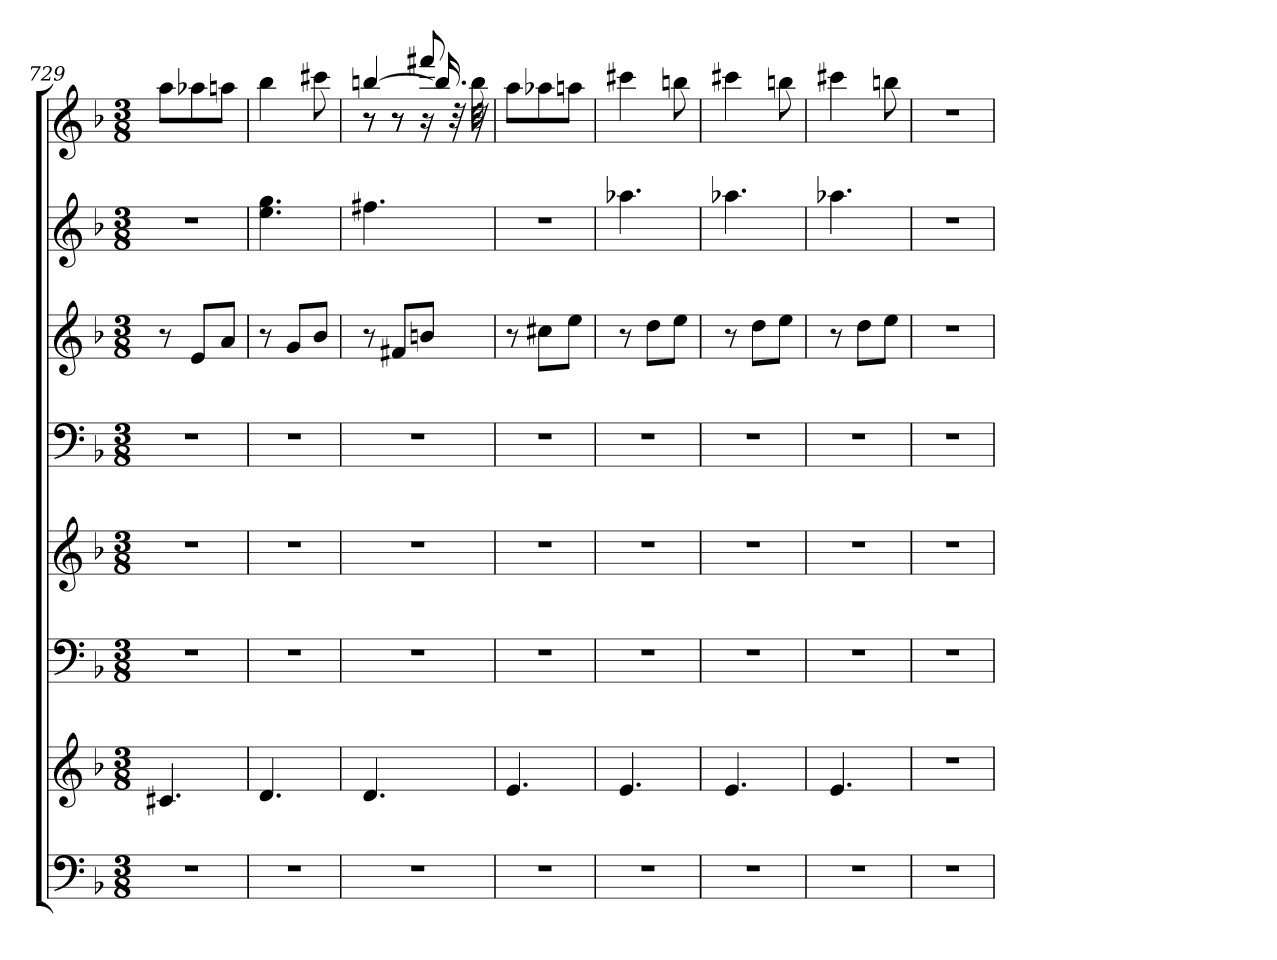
**kern	**kern	**kern	**kern	**kern	**kern	**kern	**kern
*part5	*part5	*part4	*part4	*part3	*part3	*part2	*part1
*staff8	*staff7	*staff6	*staff5	*staff4	*staff3	*staff2	*staff1
*clefF4	*clefG2	*clefF4	*clefG2	*clefF4	*clefG2	*clefG2	*clefG2
*k[b-]	*k[b-]	*k[b-]	*k[b-]	*k[b-]	*k[b-]	*k[b-]	*k[b-]
*M3/8	*M3/8	*M3/8	*M3/8	*M3/8	*M3/8	*M3/8	*M3/8
=729	=729	=729	=729	=729	=729	=729	=729
4.r	4.c#X/	4.r	4.r	4.r	8r	4.r	8aa\L
.	.	.	.	.	8e/L	.	8aa-X\
.	.	.	.	.	8a/J	.	8aan\J
=730	=730	=730	=730	=730	=730	=730	=730
4.r	4.d/	4.r	4.r	4.r	8r	4.ee\ 4.gg\	4bb-\
.	.	.	.	.	8g/L	.	.
.	.	.	.	.	8b-/J	.	8ccc#X\
!!LO:PB:g=z
=731	=731	=731	=731	=731	=731	=731	=731
*	*	*	*	*	*	*	*^
*	*	*	*	*	*	*	*	*^
4.r	4.d/	4.r	4.r	4.r	8r	4.ff#X\	8r	8r	[4bbn/
.	.	.	.	.	8f#X/L	.	8r	8r	.
.	.	.	.	.	8bn/J	.	8fff#X/	16r	16.bb/]
.	.	.	.	.	.	.	.	32r	.
.	.	.	.	.	.	.	.	32bb\	32r
*	*	*	*	*	*	*	*v	*v	*v
=732	=732	=732	=732	=732	=732	=732	=732
4.r	4.e/	4.r	4.r	4.r	8r	4.r	8aa\L
.	.	.	.	.	8cc#X\L	.	8aa-X\
.	.	.	.	.	8ee\J	.	8aan\J
=733	=733	=733	=733	=733	=733	=733	=733
4.r	4.e/	4.r	4.r	4.r	8r	4.aa-X\	4ccc#X\
.	.	.	.	.	8dd\L	.	.
.	.	.	.	.	8ee\J	.	8bbn\
=734	=734	=734	=734	=734	=734	=734	=734
4.r	4.e/	4.r	4.r	4.r	8r	4.aa-X\	4ccc#X\
.	.	.	.	.	8dd\L	.	.
.	.	.	.	.	8ee\J	.	8bbn\
=735	=735	=735	=735	=735	=735	=735	=735
4.r	4.e/	4.r	4.r	4.r	8r	4.aa-X\	4ccc#X\
.	.	.	.	.	8dd\L	.	.
*	*	*	*	*	*	*	*MM118
.	.	.	.	.	8ee\J	.	8bbn\
=736	=736	=736	=736	=736	=736	=736	=736
4.r	4.r	4.r	4.r	4.r	4.r	4.r	4.r
=	=	=	=	=	=	=	=
*-	*-	*-	*-	*-	*-	*-	*-
